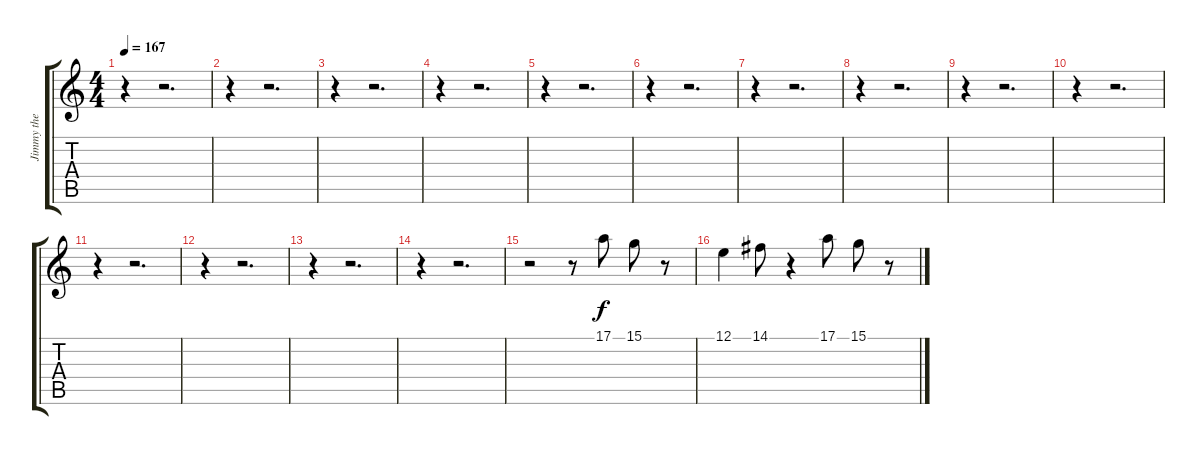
\track ("Jimmy the Robot (Synth Setting)" "Jimmy the ") {instrument lead5charang}
\staff {score tabs}
\tuning (E4 B3 G3 D3 A2 E2) {hide}
\ts (4 4)
\tempo 167
\clef g2
\ks c
r.4{dy f} r.2{d} |
r.4 r.2{d} |
r.4 r.2{d} |
r.4 r.2{d} |
r.4 r.2{d} |
r.4 r.2{d} |
r.4 r.2{d} |
r.4 r.2{d} |
r.4 r.2{d} |
r.4 r.2{d} |
r.4 r.2{d} |
r.4 r.2{d} |
r.4 r.2{d} |
r.4 r.2{d} |
r.2 r.8 17.1.8 15.1.8 r.8 |
12.1.4 14.1.8 r.4 17.1.8 15.1.8 r.8
